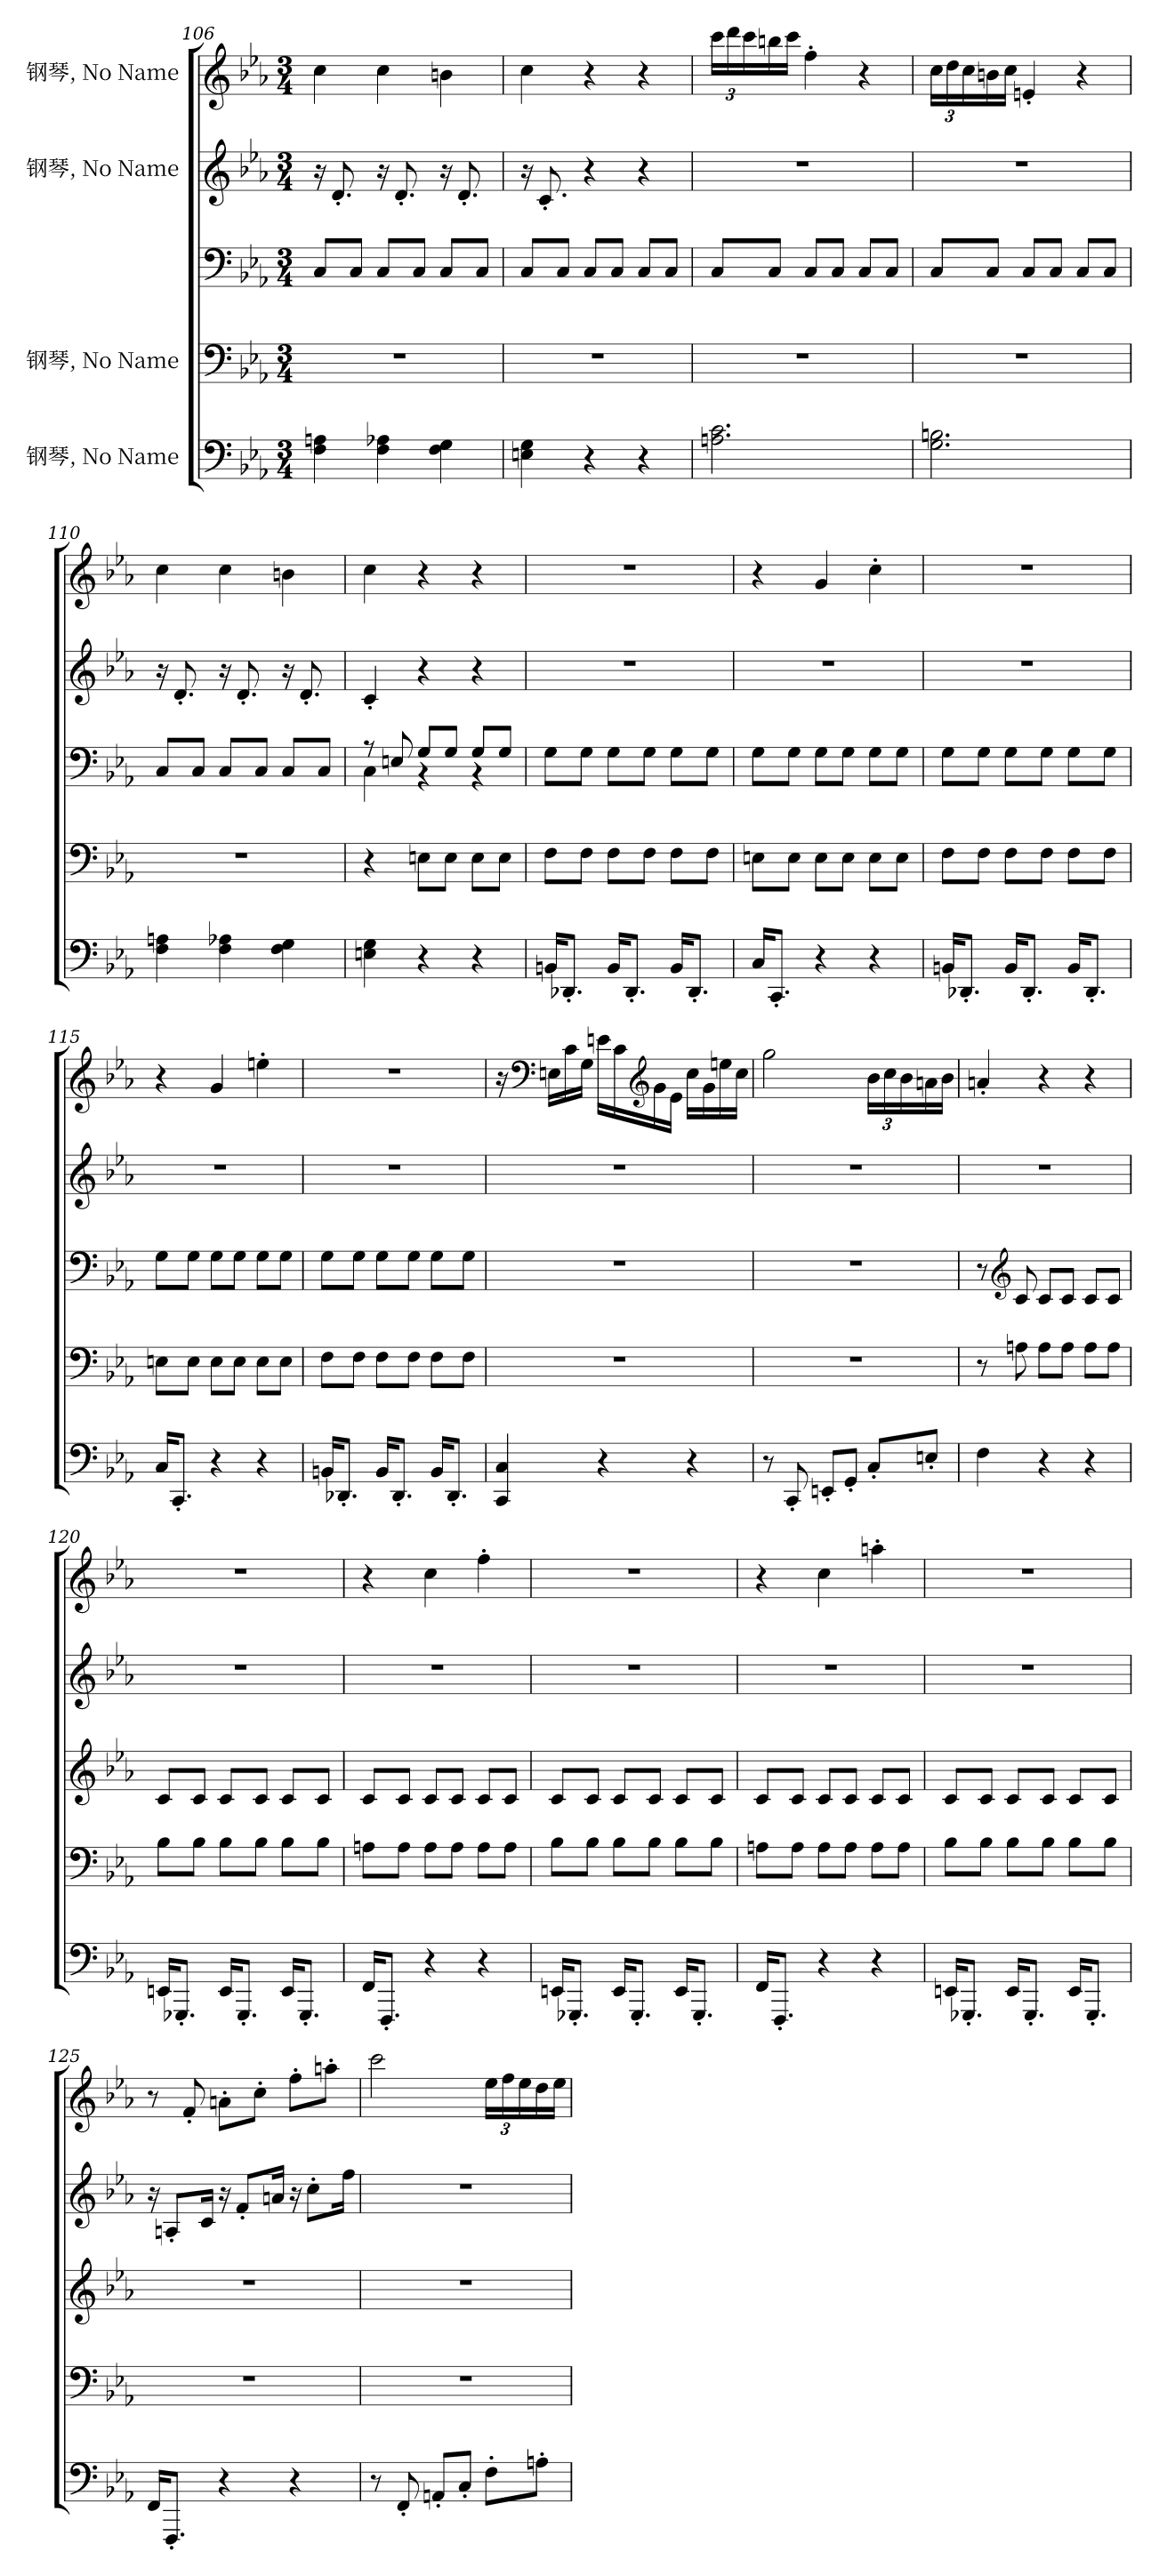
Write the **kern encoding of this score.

**kern	**kern	**kern	**kern	**kern
*part4	*part3	*part3	*part2	*part1
*staff5	*staff4	*staff3	*staff2	*staff1
*I"钢琴, No Name	*I"钢琴, No Name	*	*I"钢琴, No Name	*I"钢琴, No Name
*clefF4	*clefF4	*clefF4	*clefG2	*clefG2
*k[b-e-a-]	*k[b-e-a-]	*k[b-e-a-]	*k[b-e-a-]	*k[b-e-a-]
*M3/4	*M3/4	*M3/4	*M3/4	*M3/4
*MM144	*MM144	*MM144	*MM144	*MM144
=106	=106	=106	=106	=106
4F\ 4An\	2.r	8C/L	16r	4cc\
.	.	.	8.d'/	.
.	.	8C/J	.	.
4F\ 4A-X\	.	8C/L	16r	4cc\
.	.	.	8.d'/	.
.	.	8C/J	.	.
4F\ 4G\	.	8C/L	16r	4bn\
.	.	.	8.d'/	.
.	.	8C/J	.	.
=107	=107	=107	=107	=107
*	*	*	*	*MM144
4En\ 4G\	2.r	8C/L	16r	4cc\
.	.	.	8.c'/	.
.	.	8C/J	.	.
4r	.	8C/L	4r	4r
.	.	8C/J	.	.
4r	.	8C/L	4r	4r
.	.	8C/J	.	.
=108	=108	=108	=108	=108
*	*	*	*	*Xbrackettup
*	*	*	*	*MM144
2.An\ 2.c\	2.r	8C/L	2.r	24ccc\LL
.	.	.	.	24ddd\
.	.	.	.	24ccc\
.	.	8C/J	.	16bbn\
.	.	.	.	16ccc\JJ
.	.	8C/L	.	4ff'\
.	.	8C/J	.	.
.	.	8C/L	.	4r
.	.	8C/J	.	.
!!LO:PB:g=z
=109	=109	=109	=109	=109
*	*	*	*	*MM144
2.G\ 2.Bn\	2.r	8C/L	2.r	24cc\LL
.	.	.	.	24dd\
.	.	.	.	24cc\
.	.	8C/J	.	16bn\
.	.	.	.	16cc\JJ
.	.	8C/L	.	4en'/
.	.	8C/J	.	.
.	.	8C/L	.	4r
.	.	8C/J	.	.
=110	=110	=110	=110	=110
*	*	*	*	*MM144
4F\ 4An\	2.r	8C/L	16r	4cc\
.	.	.	8.d'/	.
.	.	8C/J	.	.
4F\ 4A-X\	.	8C/L	16r	4cc\
.	.	.	8.d'/	.
.	.	8C/J	.	.
4F\ 4G\	.	8C/L	16r	4bn\
.	.	.	8.d'/	.
.	.	8C/J	.	.
=111	=111	=111	=111	=111
*	*	*	*	*MM144
*	*	*^	*	*
4En\ 4G\	4r	8r	4C\	4c'/	4cc\
.	.	8En/	.	.	.
4r	8En\L	8G/L	4r	4r	4r
.	8E\J	8G/J	.	.	.
4r	8E\L	8G/L	4r	4r	4r
.	8E\J	8G/J	.	.	.
*	*	*v	*v	*	*
=112	=112	=112	=112	=112
*	*	*	*	*MM144
16BBn/KL	8F\L	8G\L	2.r	2.r
8.DD-X'/J	.	.	.	.
.	8F\J	8G\J	.	.
16BB/KL	8F\L	8G\L	.	.
8.DD-'/J	.	.	.	.
.	8F\J	8G\J	.	.
16BB/KL	8F\L	8G\L	.	.
8.DD-'/J	.	.	.	.
.	8F\J	8G\J	.	.
!!LO:LB:g=z
=113	=113	=113	=113	=113
*	*	*	*	*MM144
16C/KL	8En\L	8G\L	2.r	4r
8.CC'/J	.	.	.	.
.	8E\J	8G\J	.	.
4r	8E\L	8G\L	.	4g/
.	8E\J	8G\J	.	.
4r	8E\L	8G\L	.	4cc'\
.	8E\J	8G\J	.	.
=114	=114	=114	=114	=114
*	*	*	*	*MM144
16BBn/KL	8F\L	8G\L	2.r	2.r
8.DD-X'/J	.	.	.	.
.	8F\J	8G\J	.	.
16BB/KL	8F\L	8G\L	.	.
8.DD-'/J	.	.	.	.
.	8F\J	8G\J	.	.
16BB/KL	8F\L	8G\L	.	.
8.DD-'/J	.	.	.	.
.	8F\J	8G\J	.	.
=115	=115	=115	=115	=115
*	*	*	*	*MM144
16C/KL	8En\L	8G\L	2.r	4r
8.CC'/J	.	.	.	.
.	8E\J	8G\J	.	.
4r	8E\L	8G\L	.	4g/
.	8E\J	8G\J	.	.
4r	8E\L	8G\L	.	4een'\
.	8E\J	8G\J	.	.
=116	=116	=116	=116	=116
*	*	*	*	*MM144
16BBn/KL	8F\L	8G\L	2.r	2.r
8.DD-X'/J	.	.	.	.
.	8F\J	8G\J	.	.
16BB/KL	8F\L	8G\L	.	.
8.DD-'/J	.	.	.	.
.	8F\J	8G\J	.	.
16BB/KL	8F\L	8G\L	.	.
8.DD-'/J	.	.	.	.
.	8F\J	8G\J	.	.
!!LO:PB:g=z
=117	=117	=117	=117	=117
*	*	*	*	*MM144
4CC/ 4C/	2.r	2.r	2.r	16r
*	*	*	*	*clefF4
.	.	.	.	16En\LL
.	.	.	.	16c\
.	.	.	.	16G\JJ
4r	.	.	.	16en\LL
.	.	.	.	16c\
*	*	*	*	*clefG2
.	.	.	.	16g\
.	.	.	.	16e\JJ
4r	.	.	.	16cc\LL
.	.	.	.	16g\
*	*	*	*	*MM142
.	.	.	.	16een\
.	.	.	.	16cc\JJ
=118	=118	=118	=118	=118
8r	2.r	2.r	2.r	2gg\
8CC'/	.	.	.	.
8EEn'/L	.	.	.	.
8GG'/J	.	.	.	.
8C'/L	.	.	.	24b-\LL
.	.	.	.	24cc\
.	.	.	.	24b-\
8En'/J	.	.	.	16an\
*	*	*	*	*MM142
.	.	.	.	16b-\JJ
=119	=119	=119	=119	=119
4F\	8r	8r	2.r	4an'/
*	*	*clefG2	*	*
.	8An\	8c/	.	.
4r	8A\L	8c/L	.	4r
.	8A\J	8c/J	.	.
4r	8A\L	8c/L	.	4r
.	8A\J	8c/J	.	.
!!LO:LB:g=z
=120	=120	=120	=120	=120
*	*	*	*	*MM144
16EEn/KL	8B-\L	8c/L	2.r	2.r
8.GGG-X'/J	.	.	.	.
.	8B-\J	8c/J	.	.
16EE/KL	8B-\L	8c/L	.	.
8.GGG-'/J	.	.	.	.
.	8B-\J	8c/J	.	.
16EE/KL	8B-\L	8c/L	.	.
8.GGG-'/J	.	.	.	.
.	8B-\J	8c/J	.	.
=121	=121	=121	=121	=121
*	*	*	*	*MM144
16FF/KL	8An\L	8c/L	2.r	4r
8.FFF'/J	.	.	.	.
.	8A\J	8c/J	.	.
4r	8A\L	8c/L	.	4cc\
.	8A\J	8c/J	.	.
4r	8A\L	8c/L	.	4ff'\
.	8A\J	8c/J	.	.
=122	=122	=122	=122	=122
*	*	*	*	*MM144
16EEn/KL	8B-\L	8c/L	2.r	2.r
8.GGG-X'/J	.	.	.	.
.	8B-\J	8c/J	.	.
16EE/KL	8B-\L	8c/L	.	.
8.GGG-'/J	.	.	.	.
.	8B-\J	8c/J	.	.
16EE/KL	8B-\L	8c/L	.	.
8.GGG-'/J	.	.	.	.
.	8B-\J	8c/J	.	.
=123	=123	=123	=123	=123
*	*	*	*	*MM144
16FF/KL	8An\L	8c/L	2.r	4r
8.FFF'/J	.	.	.	.
.	8A\J	8c/J	.	.
4r	8A\L	8c/L	.	4cc\
.	8A\J	8c/J	.	.
4r	8A\L	8c/L	.	4aan'\
.	8A\J	8c/J	.	.
!!LO:PB:g=z
=124	=124	=124	=124	=124
*	*	*	*	*MM144
16EEn/KL	8B-\L	8c/L	2.r	2.r
8.GGG-X'/J	.	.	.	.
.	8B-\J	8c/J	.	.
16EE/KL	8B-\L	8c/L	.	.
8.GGG-'/J	.	.	.	.
.	8B-\J	8c/J	.	.
16EE/KL	8B-\L	8c/L	.	.
8.GGG-'/J	.	.	.	.
.	8B-\J	8c/J	.	.
=125	=125	=125	=125	=125
*	*	*	*	*MM144
16FF/KL	2.r	2.r	16r	8r
8.FFF'/J	.	.	8An'/L	.
.	.	.	.	8f'/
.	.	.	16c/Jk	.
4r	.	.	16r	8an'\L
.	.	.	8f'/L	.
.	.	.	.	8cc'\J
.	.	.	16an/Jk	.
4r	.	.	16r	8ff'\L
.	.	.	8cc'\L	.
.	.	.	.	8aan'\J
.	.	.	16ff\Jk	.
=126	=126	=126	=126	=126
*	*	*	*	*MM144
8r	2.r	2.r	2.r	2ccc\
8FF'/	.	.	.	.
8AAn'/L	.	.	.	.
8C'/J	.	.	.	.
8F'\L	.	.	.	24ee-\LL
.	.	.	.	24ff\
.	.	.	.	24ee-\
8An'\J	.	.	.	16dd\
*	*	*	*	*MM142
.	.	.	.	16ee-\JJ
=	=	=	=	=
*-	*-	*-	*-	*-
